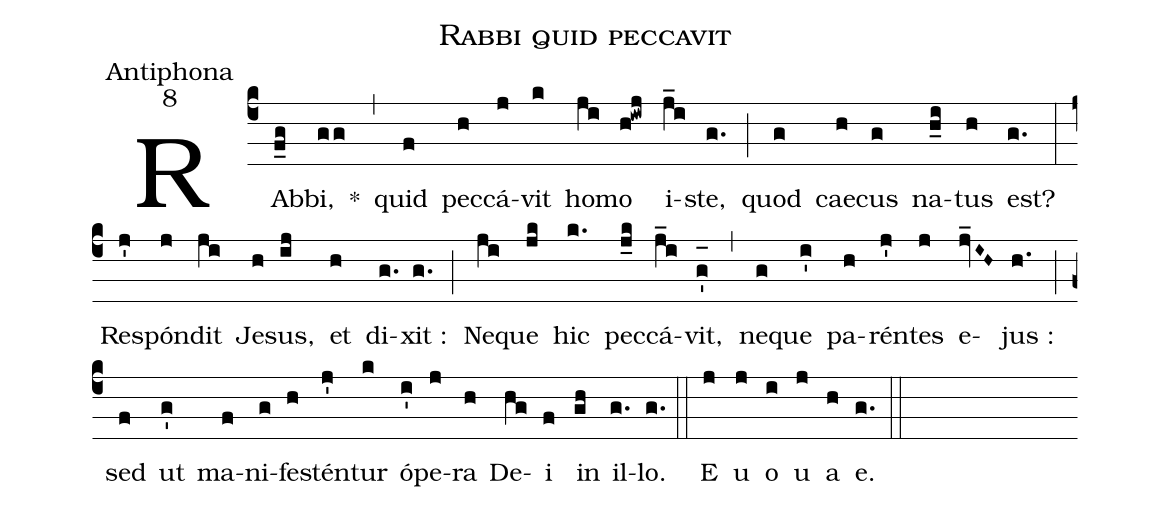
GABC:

name:Rabbi quid peccavit;
office-part:Antiphona;
mode:8;
%%
(c4) RAb(f_g)bi,(gg) *(,) quid(f) pec(h)cá(j)vit(k) ho(ji)mo(h!iwj) i(j_i)ste,(g.) (;) quod(g) cae(h)cus(g) na(h_i)tus(h) est?(g.) (:) Re(j')spón(j)dit(ji) Je(h)sus,(ij) et(h) di(g.)xit :(g.) (;) Ne(ji)que(jk) hic(k.) pec(j_k)cá(j_i)vit,(g'_[oh:h]) (,) ne(g)que(i') pa(h)rén(j')tes(j) e(jv_I~H~)jus :(h.) (;) sed(f) ut(g') ma(f)ni(g)fe(h)stén(j')tur(k) ó(i')pe(j)ra(h) De(hg)i(f) in(gh) il(g.)lo.(g.) (::) <eu>E(j) u(j) o(i) u(j) a(h) e.</eu>(g.) (::)
